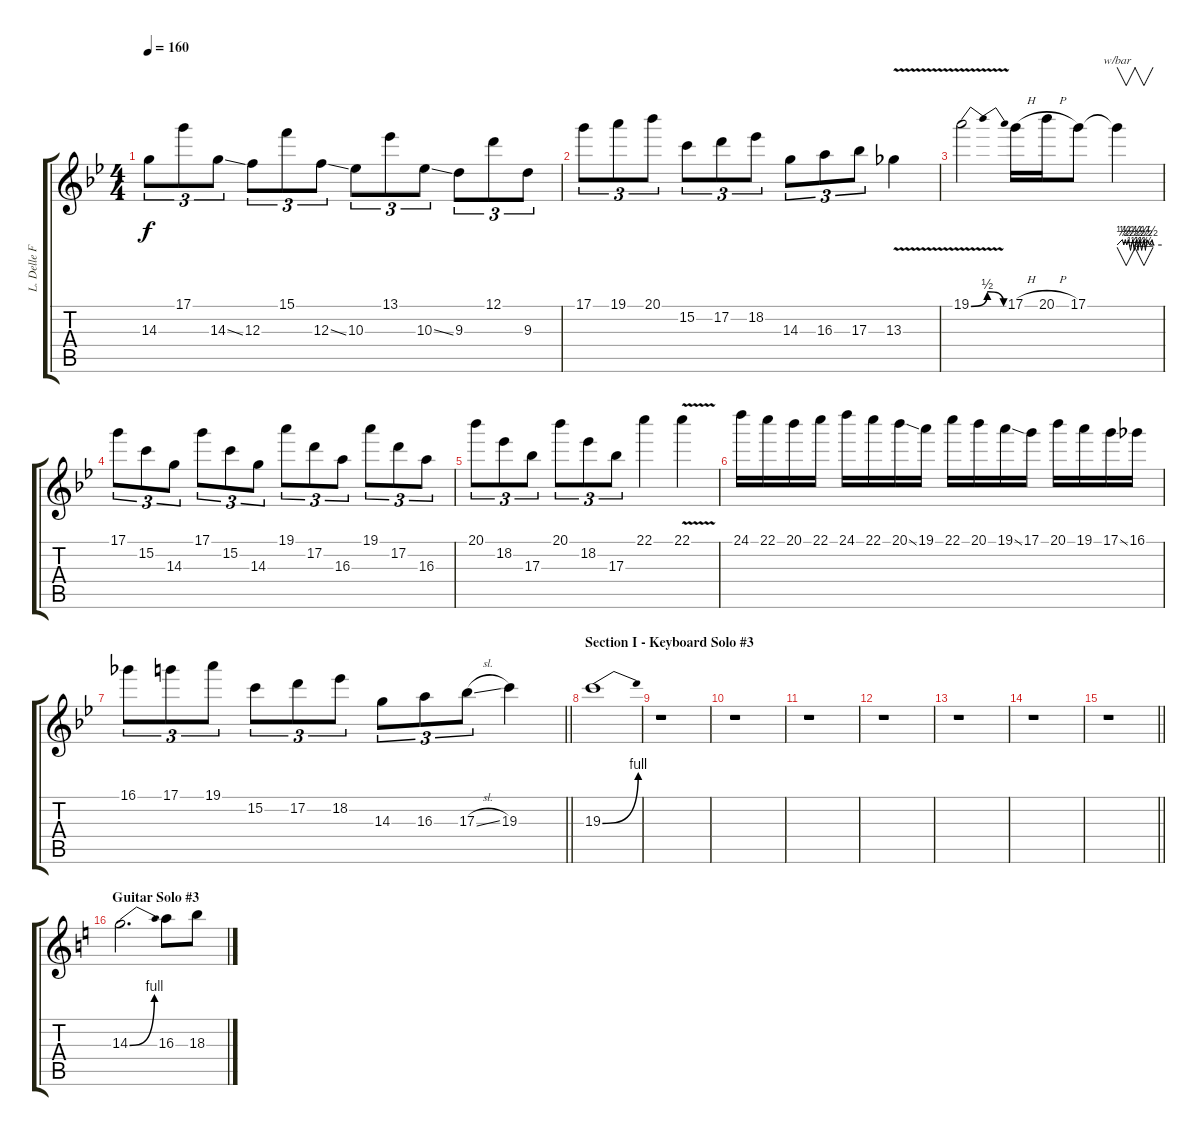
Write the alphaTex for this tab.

\track ("L. Delle Fave (Guitar Lead)" "L. Delle F") {instrument overdrivenguitar}
\staff {score tabs}
\tuning (D4 A3 F3 C3 G2 D2) {hide}
\ts (4 4)
\tempo 160
\clef g2
\ks gminor
14.3.8{tu (3 2) dy f} 17.1.8{tu (3 2)} 14.3{ss}.8{tu (3 2)} 12.3.8{tu (3 2)} 15.1.8{tu (3 2)} 12.3{ss}.8{tu (3 2)} 10.3.8{tu (3 2)} 13.1.8{tu (3 2)} 10.3{ss}.8{tu (3 2)} 9.3.8{tu (3 2)} 12.1.8{tu (3 2)} 9.3.8{tu (3 2)} |
17.1.8{tu (3 2)} 19.1.8{tu (3 2)} 20.1.8{tu (3 2)} 15.2.8{tu (3 2)} 17.2.8{tu (3 2)} 18.2.8{tu (3 2)} 14.3.8{tu (3 2)} 16.3.8{tu (3 2)} 17.3.8{tu (3 2)} 13.3{v}.4 |
19.1{be (bendrelease 0 0 15 2 45 2 60 0) v}.2 17.1{h}.16 20.1{h}.16 17.1.8 17.1{t}.4{v tbe (custom default 0 0 7 2 9 0 11 2 13 0 15 2 18 -2 21 2 23 -2 26 2 28 -2 30 2 33 -2 36 2 38 -2 40 2 44 0 47 2 49 0 60 0)} |
17.1.8{tu (3 2)} 15.2.8{tu (3 2)} 14.3.8{tu (3 2)} 17.1.8{tu (3 2)} 15.2.8{tu (3 2)} 14.3.8{tu (3 2)} 19.1.8{tu (3 2)} 17.2.8{tu (3 2)} 16.3.8{tu (3 2)} 19.1.8{tu (3 2)} 17.2.8{tu (3 2)} 16.3.8{tu (3 2)} |
20.1.8{tu (3 2)} 18.2.8{tu (3 2)} 17.3.8{tu (3 2)} 20.1.8{tu (3 2)} 18.2.8{tu (3 2)} 17.3.8{tu (3 2)} 22.1.4 22.1{v}.4 |
24.1.16 22.1.16 20.1.16 22.1.16 24.1.16 22.1.16 20.1{ss}.16 19.1.16 22.1.16 20.1.16 19.1{ss}.16 17.1.16 20.1.16 19.1.16 17.1{ss}.16 16.1.16 |
\barLineRight lightlight
16.1.8{tu (3 2)} 17.1.8{tu (3 2)} 19.1.8{tu (3 2)} 15.2.8{tu (3 2)} 17.2.8{tu (3 2)} 18.2.8{tu (3 2)} 14.3.8{tu (3 2)} 16.3.8{tu (3 2)} 17.3{sl}.8{tu (3 2)} 19.3.4 |
\section ("" "Section I - Keyboard Solo #3")
19.3{be (bend 0 0 60 4)}.1{volume 0} |
r.1 |
r.1 |
r.1 |
r.1 |
r.1 |
r.1 |
\barLineRight lightlight
r.1 |
\section ("" "Guitar Solo #3")
\ks aminor
14.3{be (bend 0 0 60 4)}.2{d volume 14 instrument overdrivenguitar} 16.3.8 18.3.8
